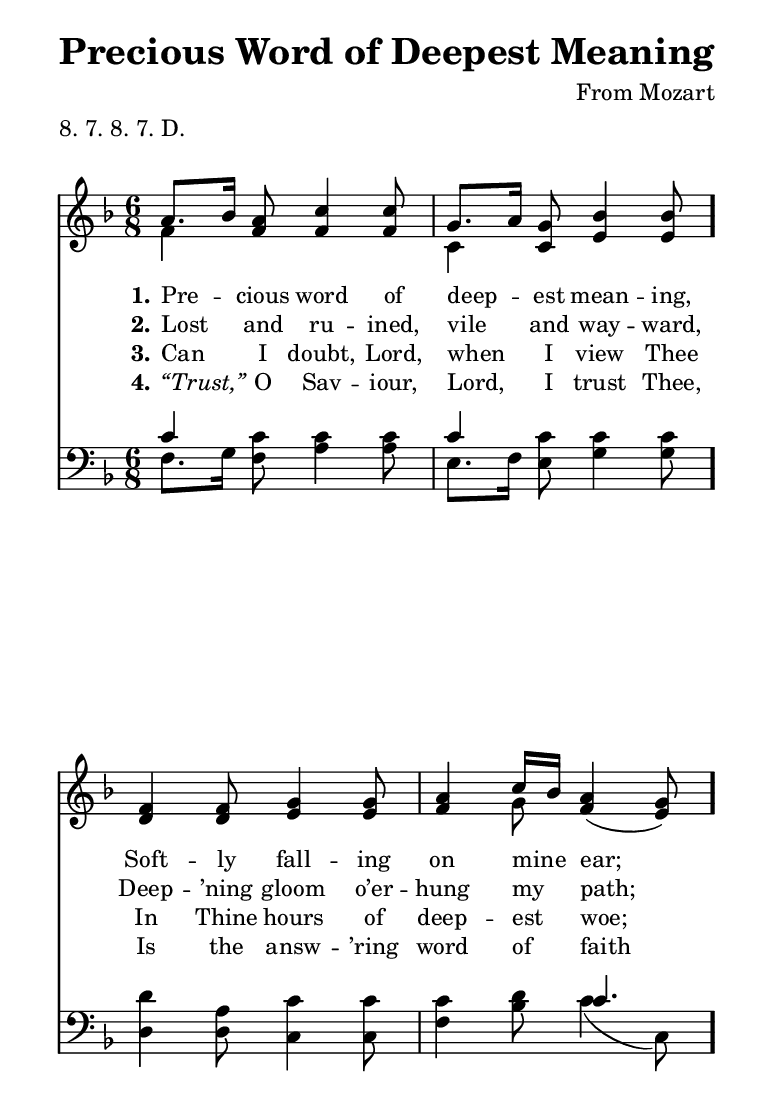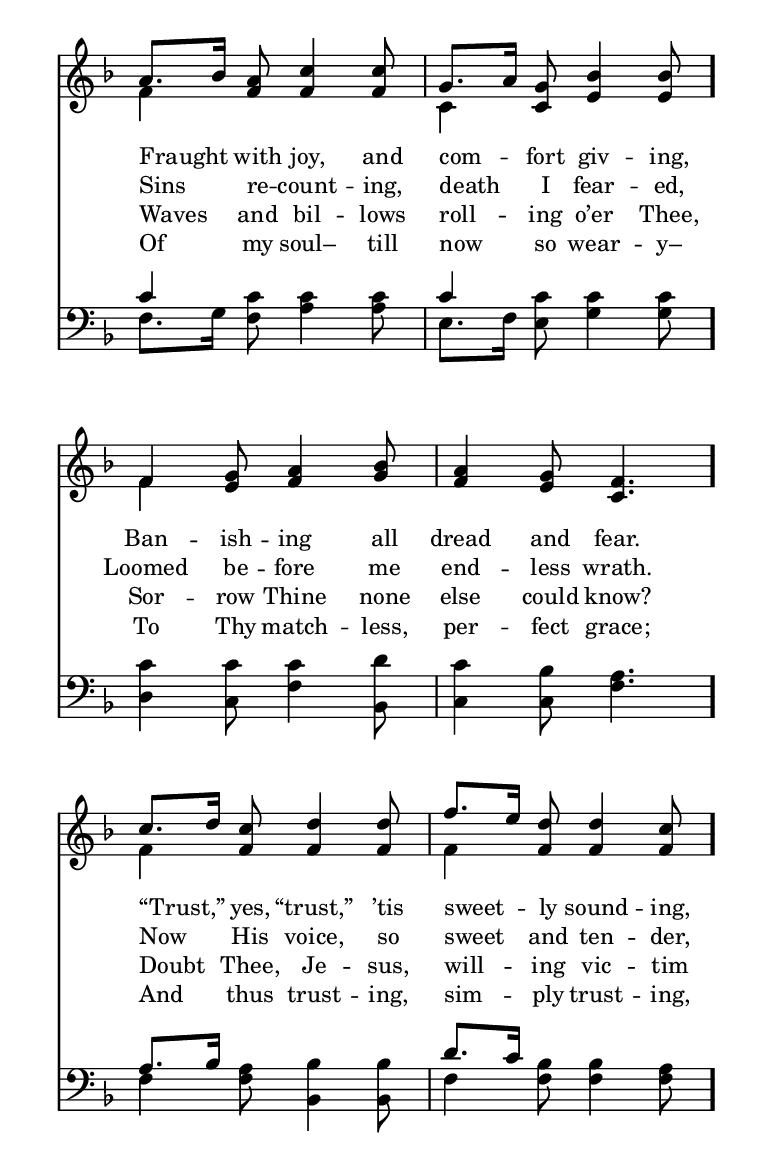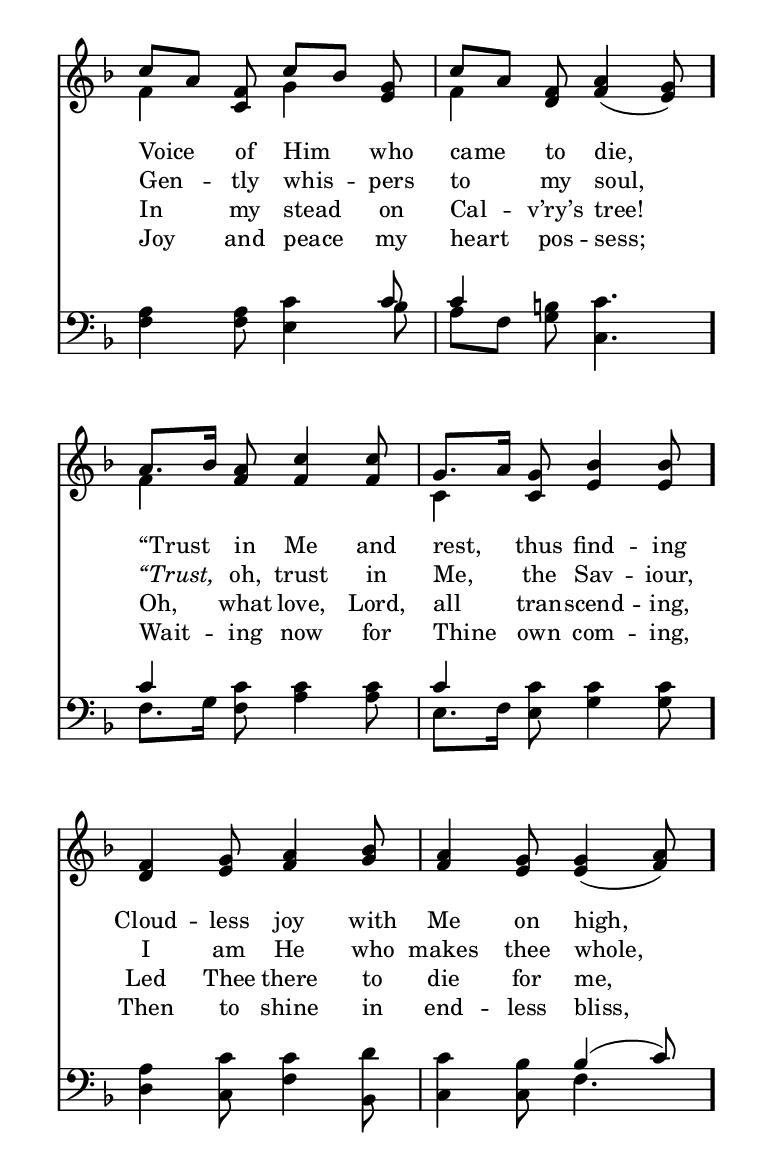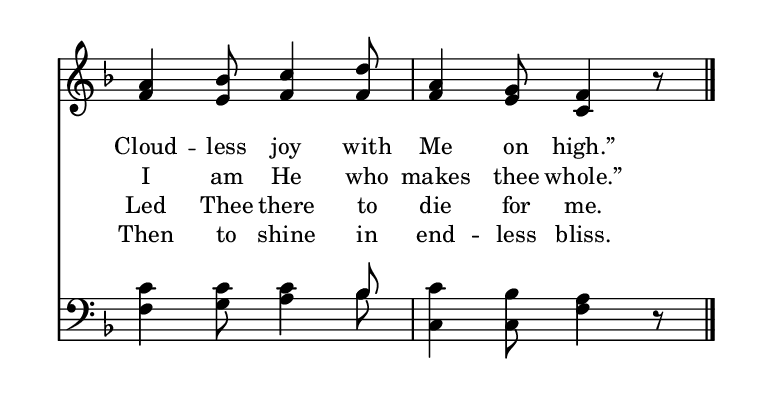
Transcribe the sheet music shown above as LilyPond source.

\include "common/global.ily"
\paper {
  \include "common/paper.ily"
  ragged-last-bottom = ##t
  page-count = #(cond (is-eogsized 2) (#t #f))
  system-count = #(cond (is-eogsized 6) (#t #f))
}

\header{
  hymnnumber = "260"
  title = "Precious Word of Deepest Meaning"
  tunename = ""
  meter = "8. 7. 8. 7. D."
  poet = ""
  composer = "From Mozart"
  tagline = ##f
}

global = {
  \include "common/overrides.ily"
  \override Staff.TimeSignature.style = #'numbered
  \time 6/8
  \override Score.MetronomeMark.transparent = ##t % hide all fermata changes too
  \tempo 4=80
  \key f \major
  \autoBeamOff
}

notesSoprano = {
\global
\relative c'' {

  a8.[ bes16] a8 c4 c8 | g8.[ a16] g8 bes4 bes8 |
  f4 f8 g4 g8 | a4 c16[ bes] a4( g8) |
  a8.[ bes16] a8 c4 c8 | g8.[ a16] g8 bes4 bes8 |
  f4 g8 a4 bes8 | a4 g8 f4.

  c'8.[ d16] c8 d4 d8 | f8.[ e16] d8 d4 c8 |
  c8[ a] f c'[ bes] g | c[ a] f a4( g8) |
  a8.[ bes16] a8 c4 c8 | g8.[ a16] g8 bes4 bes8 |
  f4 g8 a4 bes8 | a4 g8 g4( a8) |
  a4 bes8 c4 d8 | a4 g8 f4 r8 |

  \bar "|."

}
}

notesAlto = {
\global
\relative e' {

  f4 f8 f4 f8 | c4 c8 e4 e8 |
  d4 d8 e4 e8 | f4 g8 f4( e8) |
  f4 f8 f4 f8 | c4 c8 e4 e8 |
  f4 e8 f4 g8 | f4 e8 c4. |

  f4 f8 f4 f8 | f4 f8 f4 f8 |
  f4 c8 g'4 e8 | f4 d8 f4( e8) |
  f4 f8 f4 f8 | c4 c8 e4 e8 |
  d4 e8 f4 g8 | f4 e8 e4( f8) |
  f4 e8 f4 f8 | f4 e8 c4 r8 |

}
}

notesTenor = {
\global
\relative a {

  c4 c8 c4 c8 | c4 c8 c4 c8 |
  d4 a8 c4 c8 | c4 d8 c4. |
  c4 c8 c4 c8 | c4 c8 c4 c8 |
  c4 c8 c4 d8 | c4 bes8 a4. |
  a8.[ bes16] a8 bes4 bes8 | d8.[ c16] bes8 bes4 a8 |
  a4 a8 c4 c8 | c4 b8 c4. |
  c4 c8 c4 c8 | c4 c8 c4 c8 |
  a4 c8 c4 d8 | c4 bes8 bes4( c8) |
  c4 c8 c4 bes8 | c4 bes8 a4 r8 |

}
}

notesBass = {
\global
\relative f {

  f8.[ g16] f8 a4 a8 | e8.[ f16] e8 g4 g8 |
  d4 d8 c4 c8 | f4 bes8 c4( c,8) |
  f8.[ g16] f8 a4 a8 | e8.[ f16] e8 g4 g8 |
  d4 c8 f4 bes,8 | c4 c8 f4. |
  f4 f8 bes,4 bes8 | f'4 f8 f4 f8 |
  f4 f8 e4 bes'8 | a8[ f] g c,4. |
  f8.[ g16] f8 a4 a8 | e8.[ f16] e8 g4 g8 |
  d4 c8 f4 bes,8 | c4 c8 f4. |
  f4 g8 a4 bes8 | c,4 c8 f4 r8 |

}
}

wordsA = \lyricmode {
\set stanza = "1."

Pre -- cious word of deep -- est mean -- ing, \bar "."
Soft -- ly fall -- ing on mine ear; \bar "."
Fraught with joy, and com -- fort giv -- ing, \bar "."
Ban -- ish -- ing all dread and fear. \bar "."
“Trust,” yes, “trust,” ’tis sweet -- ly sound -- ing, \bar "."
Voice of Him who came to die, \bar "."
“Trust in Me and rest, thus find -- ing \bar "."
Cloud -- less joy with Me on high, \bar "."
Cloud -- less joy with Me on high.” \bar "."

}

wordsB = \lyricmode {
\set stanza = "2."

Lost and ru -- ined, vile and way -- ward,
Deep -- ’ning gloom o’er -- hung my path;
Sins re -- count -- ing, death I fear -- ed,
Loomed be -- fore me end -- less wrath.
Now His voice, so sweet and ten -- der,
Gen -- tly whis -- pers to my soul,
\italicsOn “Trust, \italicsOff oh, trust in Me, the Sav -- iour,
I am He who makes thee whole,
I am He who makes thee whole.”

}

wordsC = \lyricmode {
\set stanza = "3."

Can I doubt, Lord, when I view Thee
In Thine hours of deep -- est woe;
Waves and bil -- lows roll -- ing o’er Thee,
Sor -- row Thine none else could know?
Doubt Thee, Je -- sus, will -- ing vic -- tim
In my stead on Cal -- v’ry’s tree!
Oh, what love, Lord, all tran -- scend -- ing,
Led Thee there to die for me,
Led Thee there to die for me.

}

wordsD = \lyricmode {
\set stanza = "4."

\italicsOn “Trust,” \italicsOff O Sav -- iour, Lord, I trust Thee,
Is the answ -- ’ring word of faith
Of my soul– till now so wear -- y–
To Thy match -- less, per -- fect grace;
And thus trust -- ing, sim -- ply trust -- ing,
Joy and peace my heart pos -- sess;
Wait -- ing now for Thine own com -- ing,
Then to shine in end -- less bliss,
Then to shine in end -- less bliss.

}

\score {
  \context ChoirStaff <<
    \context Staff = upper <<
      \set Staff.autoBeaming = ##f
      \set ChoirStaff.systemStartDelimiter = #'SystemStartBar
      \set ChoirStaff.printPartCombineTexts = ##f
      \partcombine #'(2 . 9) \notesSoprano \notesAlto
      \context NullVoice = sopranos { \voiceOne << \notesSoprano >> }
      \context Lyrics = one   \lyricsto sopranos \wordsA
      \context Lyrics = two   \lyricsto sopranos \wordsB
      \context Lyrics = three \lyricsto sopranos \wordsC
      \context Lyrics = four  \lyricsto sopranos \wordsD
    >>
    \context Staff = men <<
      \set Staff.autoBeaming = ##f
      \clef bass
      \set ChoirStaff.printPartCombineTexts = ##f
      \partcombine #'(2 . 9) \notesTenor \notesBass
    >>
  >>
  \layout {
    \include "common/layout.ily"
  }
  \midi{
    \include "common/midi.ily"
  }
}

\version "2.19.49"  % necessary for upgrading to future LilyPond versions.

% vi:set et ts=2 sw=2 ai nocindent syntax=lilypond:
